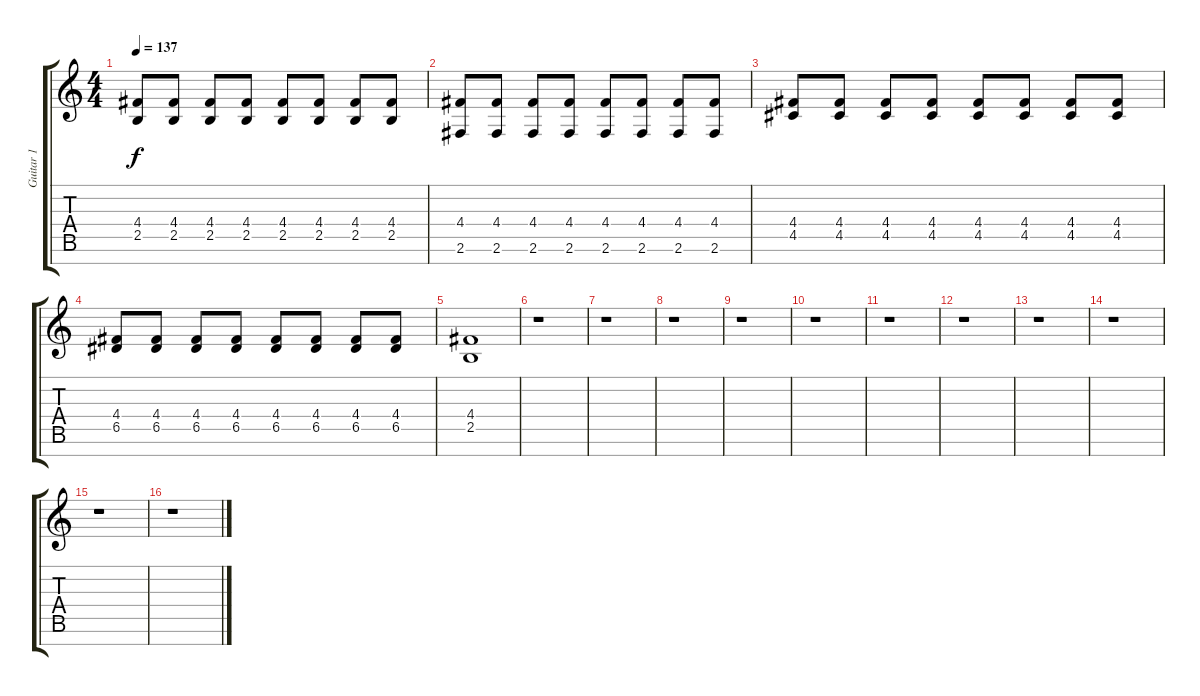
\track ("Guitar 1" "Guitar 1") {instrument electricguitarmuted}
\staff {score tabs}
\tuning (E4 B3 G3 D3 A2 E2 B1) {hide}
\ts (4 4)
\tempo 137
\clef g2
\ks c
(4.4 2.5).8{dy f} (4.4 2.5).8 (4.4 2.5).8 (4.4 2.5).8 (4.4 2.5).8 (4.4 2.5).8 (4.4 2.5).8 (4.4 2.5).8 |
(4.4 2.6).8 (4.4 2.6).8 (4.4 2.6).8 (4.4 2.6).8 (4.4 2.6).8 (4.4 2.6).8 (4.4 2.6).8 (4.4 2.6).8 |
(4.4 4.5).8 (4.4 4.5).8 (4.4 4.5).8 (4.4 4.5).8 (4.4 4.5).8 (4.4 4.5).8 (4.4 4.5).8 (4.4 4.5).8 |
(4.4 6.5).8 (4.4 6.5).8 (4.4 6.5).8 (4.4 6.5).8 (4.4 6.5).8 (4.4 6.5).8 (4.4 6.5).8 (4.4 6.5).8 |
(4.4 2.5).1 |
r.1 |
r.1 |
r.1 |
r.1 |
r.1 |
r.1 |
r.1 |
r.1 |
r.1 |
r.1 |
r.1
